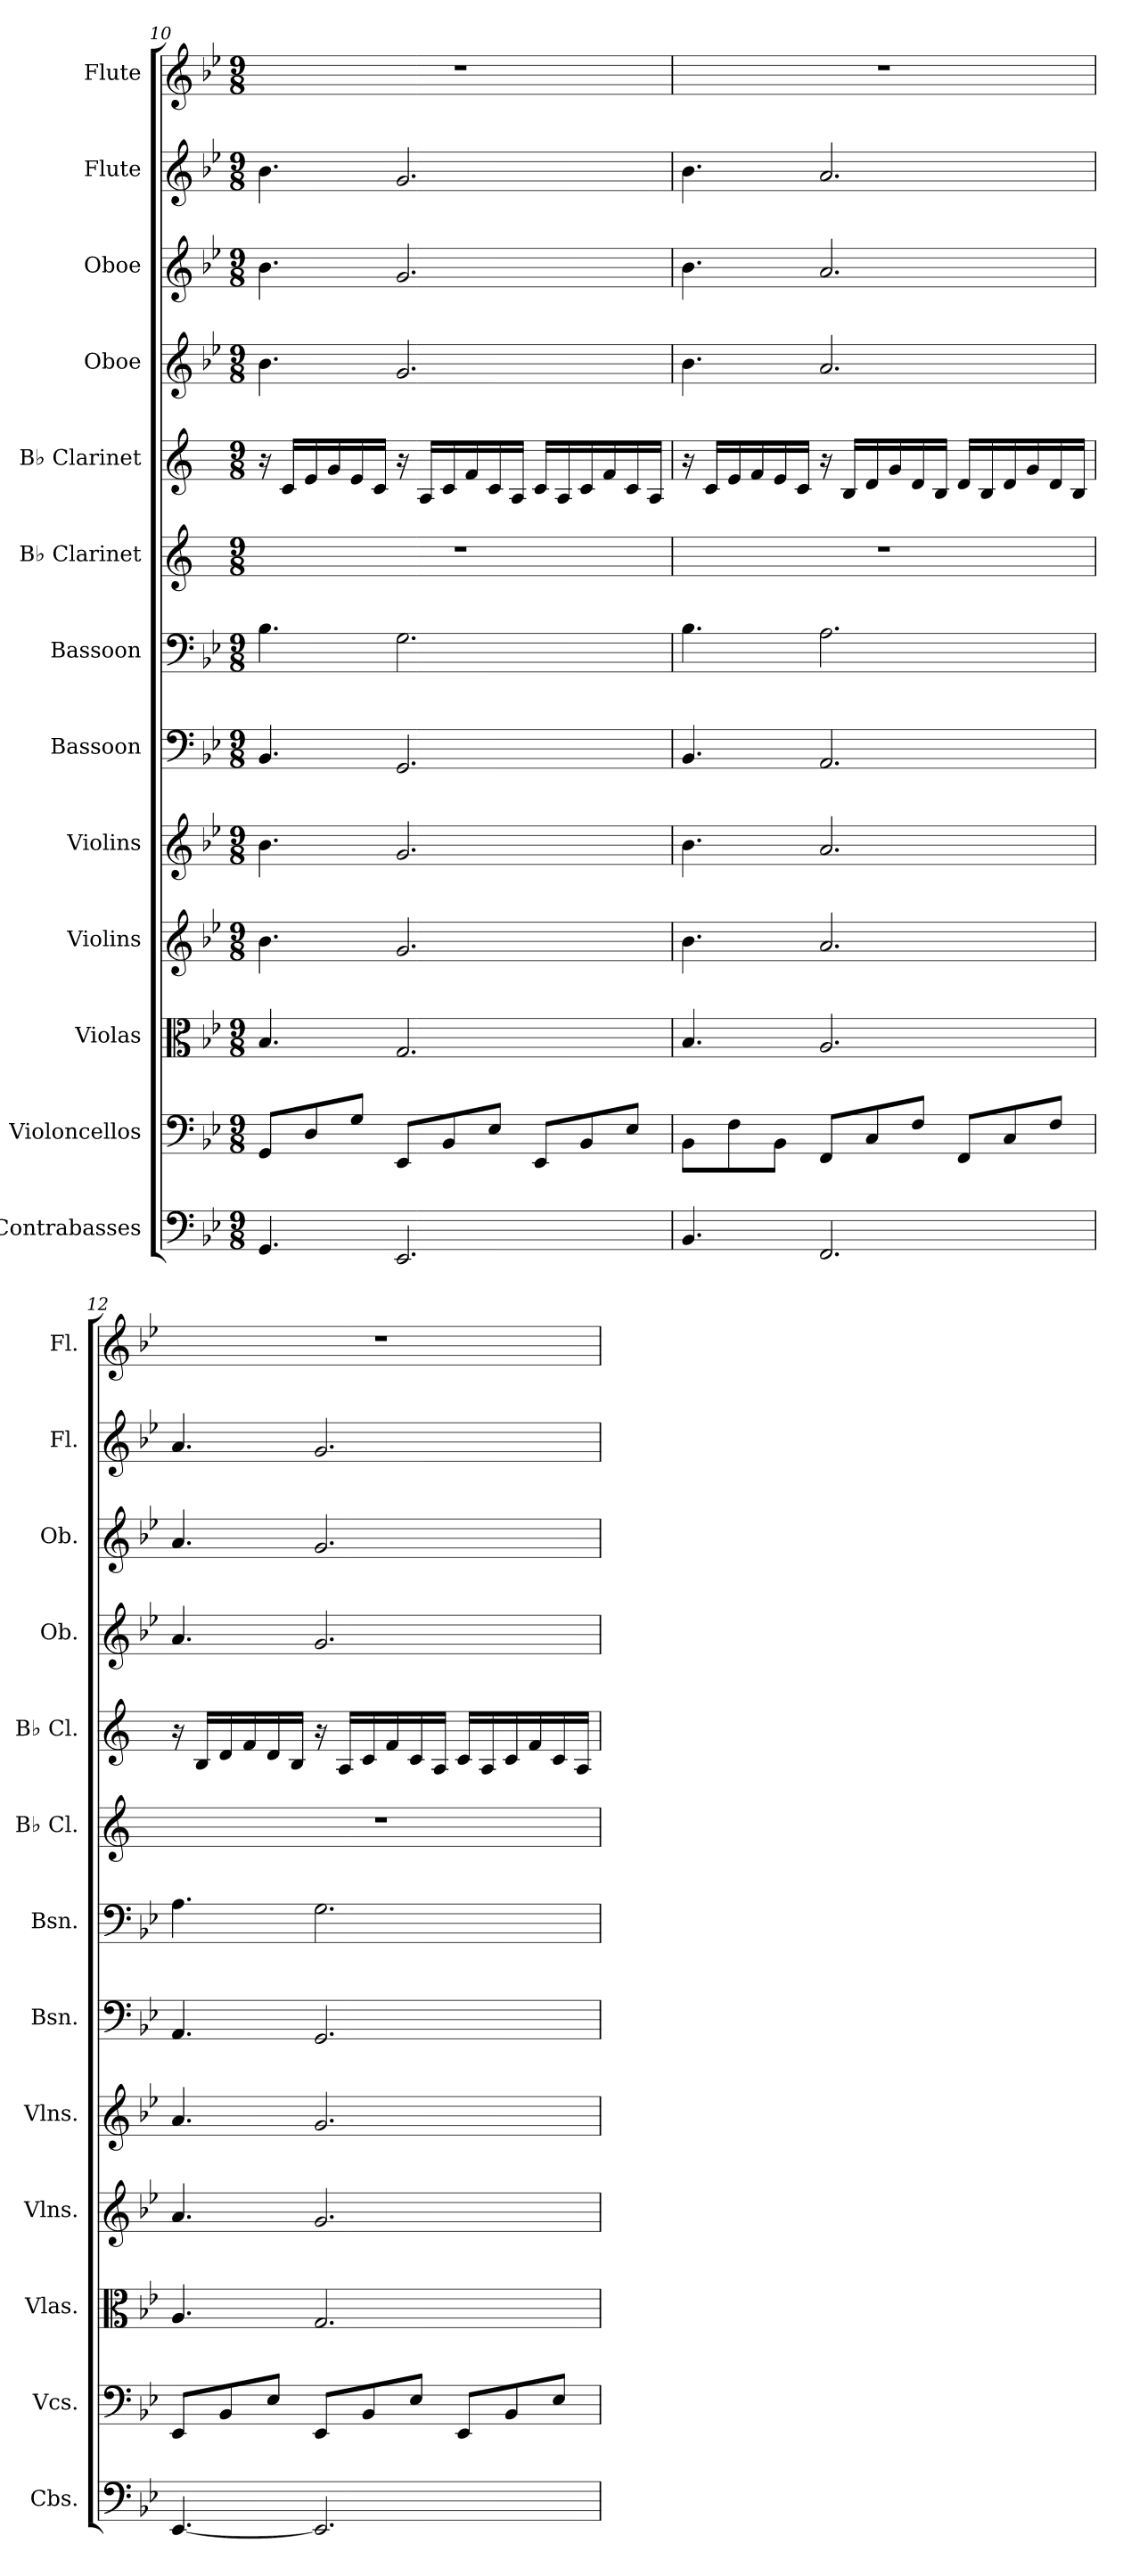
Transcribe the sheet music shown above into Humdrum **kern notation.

**kern	**kern	**kern	**kern	**kern	**kern	**kern	**kern	**kern	**kern	**kern	**kern	**kern
*part13	*part12	*part11	*part10	*part9	*part8	*part7	*part6	*part5	*part4	*part3	*part2	*part1
*staff13	*staff12	*staff11	*staff10	*staff9	*staff8	*staff7	*staff6	*staff5	*staff4	*staff3	*staff2	*staff1
*I"Contrabasses	*I"Violoncellos	*I"Violas	*I"Violins	*I"Violins	*I"Bassoon	*I"Bassoon	*I"B♭ Clarinet	*I"B♭ Clarinet	*I"Oboe	*I"Oboe	*I"Flute	*I"Flute
*I'Cbs.	*I'Vcs.	*I'Vlas.	*I'Vlns.	*I'Vlns.	*I'Bsn.	*I'Bsn.	*I'B♭ Cl.	*I'B♭ Cl.	*I'Ob.	*I'Ob.	*I'Fl.	*I'Fl.
*clefF4	*clefF4	*clefC3	*clefG2	*clefG2	*clefF4	*clefF4	*clefG2	*clefG2	*clefG2	*clefG2	*clefG2	*clefG2
*ITrd7c12	*	*	*	*	*	*	*ITrd1c2	*ITrd1c2	*	*	*	*
*k[b-e-]	*k[b-e-]	*k[b-e-]	*k[b-e-]	*k[b-e-]	*k[b-e-]	*k[b-e-]	*k[b-e-]	*k[b-e-]	*k[b-e-]	*k[b-e-]	*k[b-e-]	*k[b-e-]
*M9/8	*M9/8	*M9/8	*M9/8	*M9/8	*M9/8	*M9/8	*M9/8	*M9/8	*M9/8	*M9/8	*M9/8	*M9/8
=10	=10	=10	=10	=10	=10	=10	=10	=10	=10	=10	=10	=10
4.GGG/	8GG/L	4.B-/	4.b-\	4.b-\	4.BB-/	4.B-\	8%9r	16r	4.b-\	4.b-\	4.b-\	8%9r
.	.	.	.	.	.	.	.	16B-/LL	.	.	.	.
.	8D/	.	.	.	.	.	.	16d/	.	.	.	.
.	.	.	.	.	.	.	.	16f/	.	.	.	.
.	8G/J	.	.	.	.	.	.	16d/	.	.	.	.
.	.	.	.	.	.	.	.	16B-/JJ	.	.	.	.
2.EEE-/	8EE-/L	2.G/	2.g/	2.g/	2.GG/	2.G\	.	16r	2.g/	2.g/	2.g/	.
.	.	.	.	.	.	.	.	16G/LL	.	.	.	.
.	8BB-/	.	.	.	.	.	.	16B-/	.	.	.	.
.	.	.	.	.	.	.	.	16e-/	.	.	.	.
.	8E-/J	.	.	.	.	.	.	16B-/	.	.	.	.
.	.	.	.	.	.	.	.	16G/JJ	.	.	.	.
.	8EE-/L	.	.	.	.	.	.	16B-/LL	.	.	.	.
.	.	.	.	.	.	.	.	16G/	.	.	.	.
.	8BB-/	.	.	.	.	.	.	16B-/	.	.	.	.
.	.	.	.	.	.	.	.	16e-/	.	.	.	.
.	8E-/J	.	.	.	.	.	.	16B-/	.	.	.	.
.	.	.	.	.	.	.	.	16G/JJ	.	.	.	.
!!LO:PB:g=z
=11	=11	=11	=11	=11	=11	=11	=11	=11	=11	=11	=11	=11
4.BBB-/	8BB-\L	4.B-/	4.b-\	4.b-\	4.BB-/	4.B-\	8%9r	16r	4.b-\	4.b-\	4.b-\	8%9r
.	.	.	.	.	.	.	.	16B-/LL	.	.	.	.
.	8F\	.	.	.	.	.	.	16d/	.	.	.	.
.	.	.	.	.	.	.	.	16e-/	.	.	.	.
.	8BB-\J	.	.	.	.	.	.	16d/	.	.	.	.
.	.	.	.	.	.	.	.	16B-/JJ	.	.	.	.
2.FFF/	8FF/L	2.A/	2.a/	2.a/	2.AA/	2.A\	.	16r	2.a/	2.a/	2.a/	.
.	.	.	.	.	.	.	.	16A/LL	.	.	.	.
.	8C/	.	.	.	.	.	.	16c/	.	.	.	.
.	.	.	.	.	.	.	.	16f/	.	.	.	.
.	8F/J	.	.	.	.	.	.	16c/	.	.	.	.
.	.	.	.	.	.	.	.	16A/JJ	.	.	.	.
.	8FF/L	.	.	.	.	.	.	16c/LL	.	.	.	.
.	.	.	.	.	.	.	.	16A/	.	.	.	.
.	8C/	.	.	.	.	.	.	16c/	.	.	.	.
.	.	.	.	.	.	.	.	16f/	.	.	.	.
.	8F/J	.	.	.	.	.	.	16c/	.	.	.	.
.	.	.	.	.	.	.	.	16A/JJ	.	.	.	.
=12	=12	=12	=12	=12	=12	=12	=12	=12	=12	=12	=12	=12
[4.EEE-/	8EE-/L	4.A/	4.a/	4.a/	4.AA/	4.A\	8%9r	16r	4.a/	4.a/	4.a/	8%9r
.	.	.	.	.	.	.	.	16A/LL	.	.	.	.
.	8BB-/	.	.	.	.	.	.	16c/	.	.	.	.
.	.	.	.	.	.	.	.	16e-/	.	.	.	.
.	8E-/J	.	.	.	.	.	.	16c/	.	.	.	.
.	.	.	.	.	.	.	.	16A/JJ	.	.	.	.
2.EEE-/]	8EE-/L	2.G/	2.g/	2.g/	2.GG/	2.G\	.	16r	2.g/	2.g/	2.g/	.
.	.	.	.	.	.	.	.	16G/LL	.	.	.	.
.	8BB-/	.	.	.	.	.	.	16B-/	.	.	.	.
.	.	.	.	.	.	.	.	16e-/	.	.	.	.
.	8E-/J	.	.	.	.	.	.	16B-/	.	.	.	.
.	.	.	.	.	.	.	.	16G/JJ	.	.	.	.
.	8EE-/L	.	.	.	.	.	.	16B-/LL	.	.	.	.
.	.	.	.	.	.	.	.	16G/	.	.	.	.
.	8BB-/	.	.	.	.	.	.	16B-/	.	.	.	.
.	.	.	.	.	.	.	.	16e-/	.	.	.	.
.	8E-/J	.	.	.	.	.	.	16B-/	.	.	.	.
.	.	.	.	.	.	.	.	16G/JJ	.	.	.	.
=	=	=	=	=	=	=	=	=	=	=	=	=
*-	*-	*-	*-	*-	*-	*-	*-	*-	*-	*-	*-	*-
